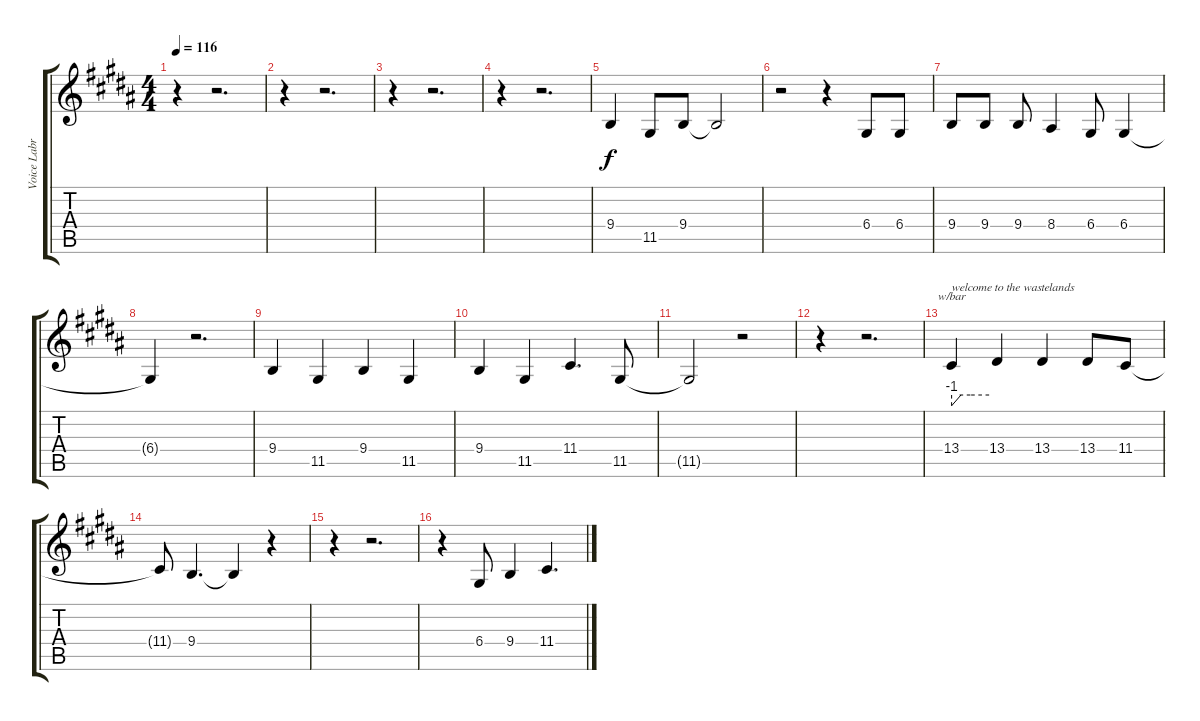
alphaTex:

\track ("Voice Labrie" "Voice Labr") {instrument altosax}
\staff {score tabs}
\tuning (E4 B3 G3 D3 A2 E2) {hide}
\ts (4 4)
\tempo 116
\clef g2
\ks g#minor
r.4{dy f} r.2{d} |
r.4 r.2{d} |
r.4 r.2{d} |
\ks b
r.4 r.2{d} |
\ks g#minor
9.4.4 11.5.8 9.4.8 9.4{t}.2 |
r.2 r.4 6.4.8 6.4.8 |
9.4.8 9.4.8 9.4.8 8.4.4 6.4.8 6.4.4 |
\ks b
6.4{t}.4 r.2{d} |
\ks g#minor
9.4.4 11.5.4 9.4.4 11.5.4 |
9.4.4 11.5.4 11.4.4{d} 11.5.8 |
11.5{t}.2 r.2 |
\ks b
r.4 r.2{d} |
\ks g#minor
13.4.4{tbe (custom default 0 -4 15 0 30 0 60 0) txt "welcome to the wastelands"} 13.4.4 13.4.4 13.4.8 11.4.8 |
11.4{t}.8 9.4.4{d} 9.4{t}.4 r.4 |
r.4 r.2{d} |
\ks b
r.4 6.4.8 9.4.4 11.4.4{d}
